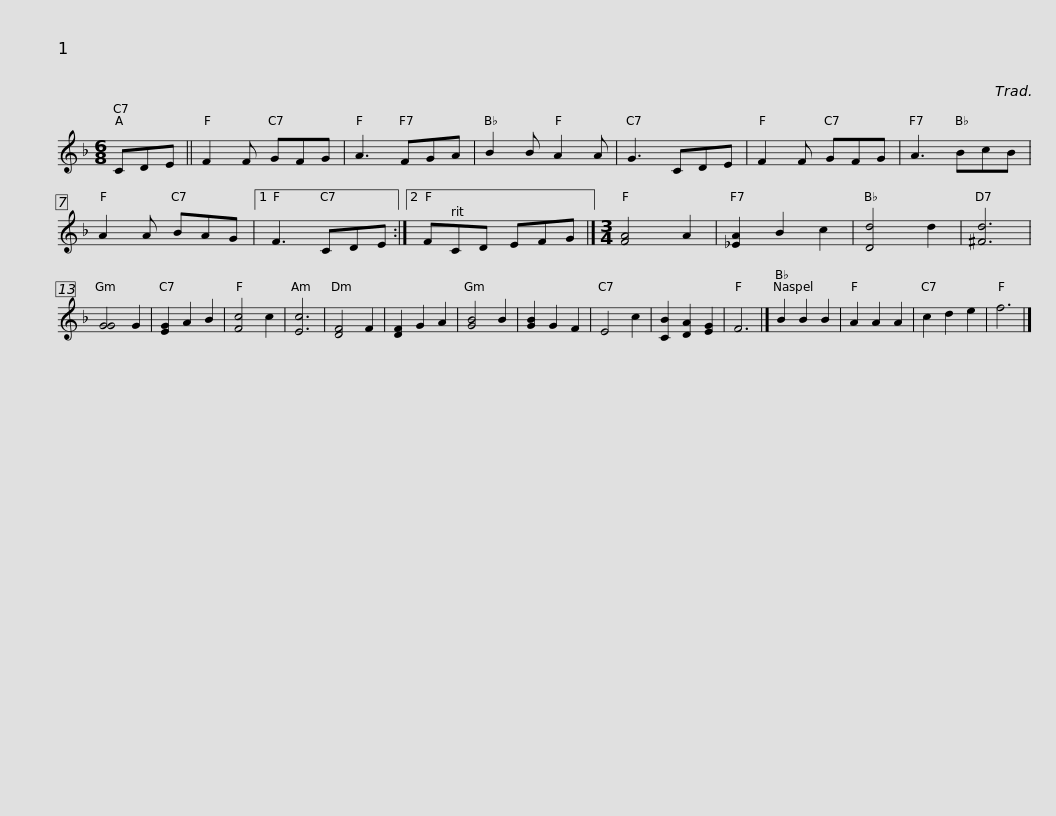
X:1
L:1/8
M:6/8
I:linebreak $
K:F
V:1 treble
V:1
 CDE || F2 F GFG | A3 FGA | B2 B A2 A | G3 CDE | %5
 F2 F GFG | A3 BcB | A2 A BAG |1$ F3 CDE :|2 FCD EFG |] %10
[M:3/4] [FA]4 A2 | [_EA]2 B2 c2 | [Dd]4 d2 | [^Fd]6 | [GG]4 G2 | %15
 [EG]2 A2 B2 | [Fc]4 c2 | [Ec]6 | [DF]4 F2 | [DF]2 G2 A2 | %20
 [GB]4 B2 |$ [GB]2 G2 F2 | E4 c2 | [CB]2 [DA]2 [EG]2 | F6 |] %25
 B2 B2 B2 | A2 A2 A2 | c2 d2 e2 | f6 |] %29
